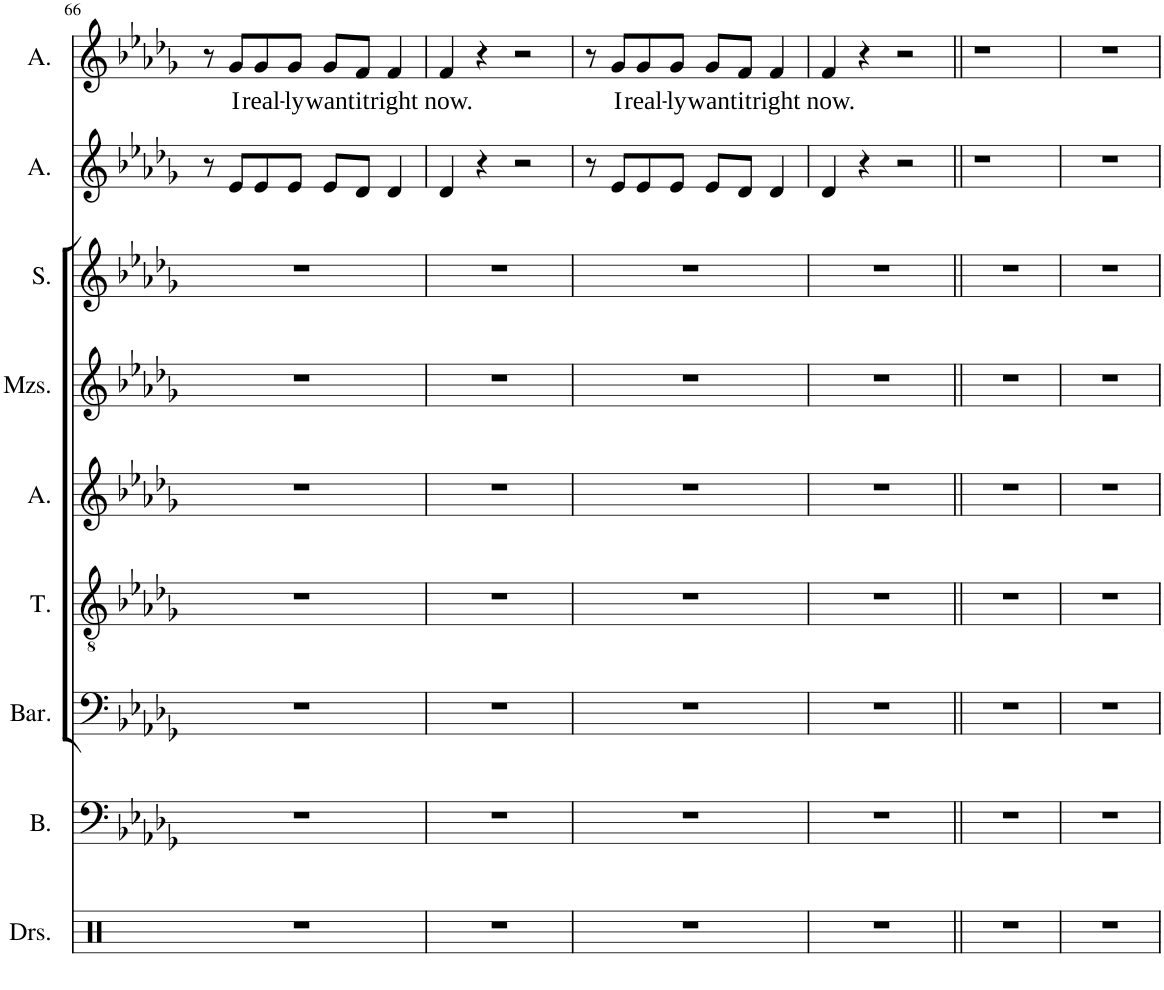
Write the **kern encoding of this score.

**kern	**kern	**kern	**kern	**kern	**kern	**kern	**kern	**kern	**text
*part9	*part8	*part7	*part6	*part5	*part4	*part3	*part2	*part1	*part1
*staff9	*staff8	*staff7	*staff6	*staff5	*staff4	*staff3	*staff2	*staff1	*staff1
*I"Drumset	*I"Bass	*I"Baritone	*I"Tenor	*I"Alto	*I"Mezzo-soprano	*I"Soprano	*I"Alto	*I"Alto	*
*I'Drs.	*I'B.	*I'Bar.	*I'T.	*I'A.	*I'Mzs.	*I'S.	*I'A.	*I'A.	*
!!LO:PB:g=z
*clefX	*clefF4	*clefF4	*clefGv2	*clefG2	*clefG2	*clefG2	*clefG2	*clefG2	*
*k[]	*k[b-e-a-d-g-]	*k[b-e-a-d-g-]	*k[b-e-a-d-g-]	*k[b-e-a-d-g-]	*k[b-e-a-d-g-]	*k[b-e-a-d-g-]	*k[b-e-a-d-g-]	*k[b-e-a-d-g-]	*
*M4/4	*M4/4	*M4/4	*M4/4	*M4/4	*M4/4	*M4/4	*M4/4	*M4/4	*
=66	=66	=66	=66	=66	=66	=66	=66	=66	=66
1r	1r	1r	1r	1r	1r	1r	8r	8r	.
!	!	!	!	!	!	!	!	!	!LO:LY:b
.	.	.	.	.	.	.	8e-/L	8g-/L	I
!	!	!	!	!	!	!	!	!	!LO:LY:b
.	.	.	.	.	.	.	8e-/	8g-/	real-
!	!	!	!	!	!	!	!	!	!LO:LY:b
.	.	.	.	.	.	.	8e-/J	8g-/J	-ly
!	!	!	!	!	!	!	!	!	!LO:LY:b
.	.	.	.	.	.	.	8e-/L	8g-/L	want
!	!	!	!	!	!	!	!	!	!LO:LY:b
.	.	.	.	.	.	.	8d-/J	8f/J	it
!	!	!	!	!	!	!	!	!	!LO:LY:b
.	.	.	.	.	.	.	4d-/	4f/	right
=67	=67	=67	=67	=67	=67	=67	=67	=67	=67
!	!	!	!	!	!	!	!	!	!LO:LY:b
1r	1r	1r	1r	1r	1r	1r	4d-/	4f/	now.
.	.	.	.	.	.	.	4r	4r	.
.	.	.	.	.	.	.	2r	2r	.
=68	=68	=68	=68	=68	=68	=68	=68	=68	=68
1r	1r	1r	1r	1r	1r	1r	8r	8r	.
!	!	!	!	!	!	!	!	!	!LO:LY:b
.	.	.	.	.	.	.	8e-/L	8g-/L	I
!	!	!	!	!	!	!	!	!	!LO:LY:b
.	.	.	.	.	.	.	8e-/	8g-/	real-
!	!	!	!	!	!	!	!	!	!LO:LY:b
.	.	.	.	.	.	.	8e-/J	8g-/J	-ly
!	!	!	!	!	!	!	!	!	!LO:LY:b
.	.	.	.	.	.	.	8e-/L	8g-/L	want
!	!	!	!	!	!	!	!	!	!LO:LY:b
.	.	.	.	.	.	.	8d-/J	8f/J	it
!	!	!	!	!	!	!	!	!	!LO:LY:b
.	.	.	.	.	.	.	4d-/	4f/	right
=69	=69	=69	=69	=69	=69	=69	=69	=69	=69
!	!	!	!	!	!	!	!	!	!LO:LY:b
1r	1r	1r	1r	1r	1r	1r	4d-/	4f/	now.
.	.	.	.	.	.	.	4r	4r	.
.	.	.	.	.	.	.	2r	2r	.
=70||	=70||	=70||	=70||	=70||	=70||	=70||	=70||	=70||	=70||
1r	1r	1r	1r	1r	1r	1r	1r	1r	.
=71	=71	=71	=71	=71	=71	=71	=71	=71	=71
1r	1r	1r	1r	1r	1r	1r	1r	1r	.
=	=	=	=	=	=	=	=	=	=
*-	*-	*-	*-	*-	*-	*-	*-	*-	*-
